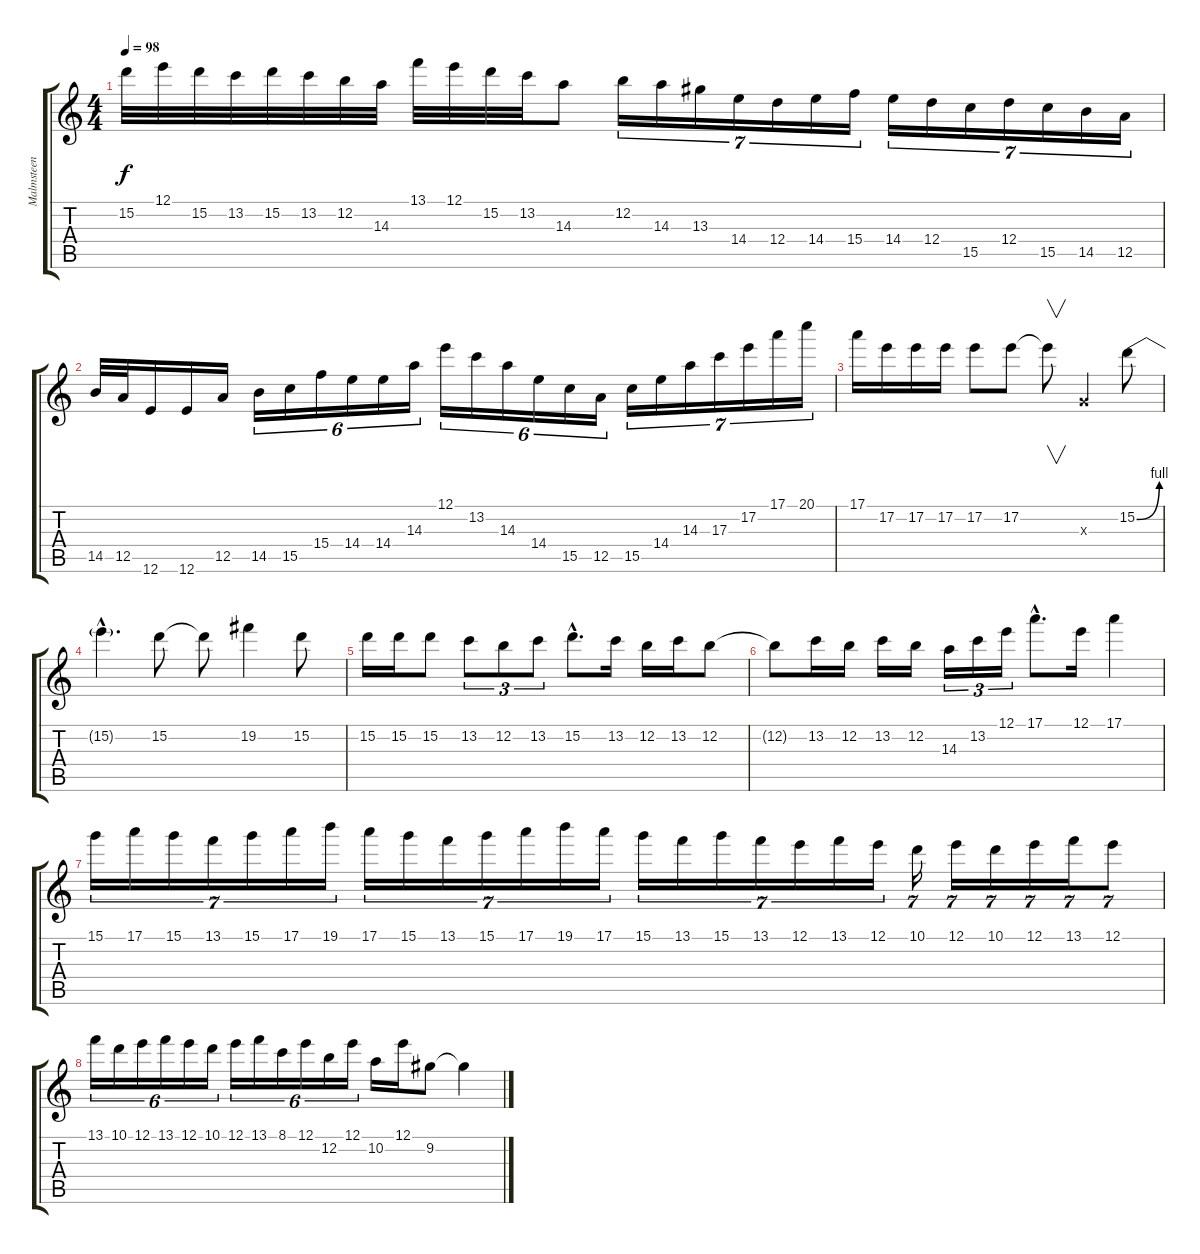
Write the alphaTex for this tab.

\track ("Malmsteen 1" "Malmsteen ") {instrument distortionguitar}
\staff {score tabs}
\tuning (E4 B3 G3 D3 A2 E2) {hide}
\ts (4 4)
\tempo 98
\clef g2
\ks c
15.2.32{dy f} 12.1.32 15.2.32 13.2.32 15.2.32 13.2.32 12.2.32 14.3.32 13.1.32 12.1.32 15.2.32 13.2.32 14.3.8 12.2.16{tu (7 4)} 14.3.16{tu (7 4)} 13.3.16{tu (7 4)} 14.4.16{tu (7 4)} 12.4.16{tu (7 4)} 14.4.16{tu (7 4)} 15.4.16{tu (7 4)} 14.4.16{tu (7 4)} 12.4.16{tu (7 4)} 15.5.16{tu (7 4)} 12.4.16{tu (7 4)} 15.5.16{tu (7 4)} 14.5.16{tu (7 4)} 12.5.16{tu (7 4)} |
14.5.32 12.5.32 12.6.16 12.6.16 12.5.16 14.5.16{tu (6 4)} 15.5.16{tu (6 4)} 15.4.16{tu (6 4)} 14.4.16{tu (6 4)} 14.4.16{tu (6 4)} 14.3.16{tu (6 4)} 12.1.16{tu (6 4)} 13.2.16{tu (6 4)} 14.3.16{tu (6 4)} 14.4.16{tu (6 4)} 15.5.16{tu (6 4)} 12.5.16{tu (6 4)} 15.5.16{tu (7 4)} 14.4.16{tu (7 4)} 14.3.16{tu (7 4)} 17.3.16{tu (7 4)} 17.2.16{tu (7 4)} 17.1.16{tu (7 4)} 20.1.16{tu (7 4)} |
17.1.16 17.2.16 17.2.16 17.2.16 17.2.8 17.2.8 17.2{t}.8{v} 0.3{x}.4 15.2{be (bend 0 0 60 4)}.8 |
15.2{hac t}.4{d} 15.2.8 15.2{t}.8 19.2.4 15.2.8 |
15.2.16 15.2.16 15.2.8 13.2.8{tu (3 2)} 12.2.8{tu (3 2)} 13.2.8{tu (3 2)} 15.2{hac}.8{d} 13.2.16 12.2.16 13.2.16 12.2.8 |
12.2{t}.8 13.2.16 12.2.16 13.2.16 12.2.16 14.3.16{tu (3 2)} 13.2.16{tu (3 2)} 12.1.16{tu (3 2)} 17.1{hac}.8{d} 12.1.16 17.1.4 |
15.1.16{tu (7 4)} 17.1.16{tu (7 4)} 15.1.16{tu (7 4)} 13.1.16{tu (7 4)} 15.1.16{tu (7 4)} 17.1.16{tu (7 4)} 19.1.16{tu (7 4)} 17.1.16{tu (7 4)} 15.1.16{tu (7 4)} 13.1.16{tu (7 4)} 15.1.16{tu (7 4)} 17.1.16{tu (7 4)} 19.1.16{tu (7 4)} 17.1.16{tu (7 4)} 15.1.16{tu (7 4)} 13.1.16{tu (7 4)} 15.1.16{tu (7 4)} 13.1.16{tu (7 4)} 12.1.16{tu (7 4)} 13.1.16{tu (7 4)} 12.1.16{tu (7 4)} 10.1.16{tu (7 4)} 12.1.16{tu (7 4)} 10.1.16{tu (7 4)} 12.1.16{tu (7 4)} 13.1.16{tu (7 4)} 12.1.8{tu (7 4)} |
13.1.16{tu (6 4)} 10.1.16{tu (6 4)} 12.1.16{tu (6 4)} 13.1.16{tu (6 4)} 12.1.16{tu (6 4)} 10.1.16{tu (6 4)} 12.1.16{tu (6 4)} 13.1.16{tu (6 4)} 8.1.16{tu (6 4)} 12.1.16{tu (6 4)} 12.2.16{tu (6 4)} 12.1.16{tu (6 4)} 10.2.16 12.1.16 9.2.8 9.2{t}.4
